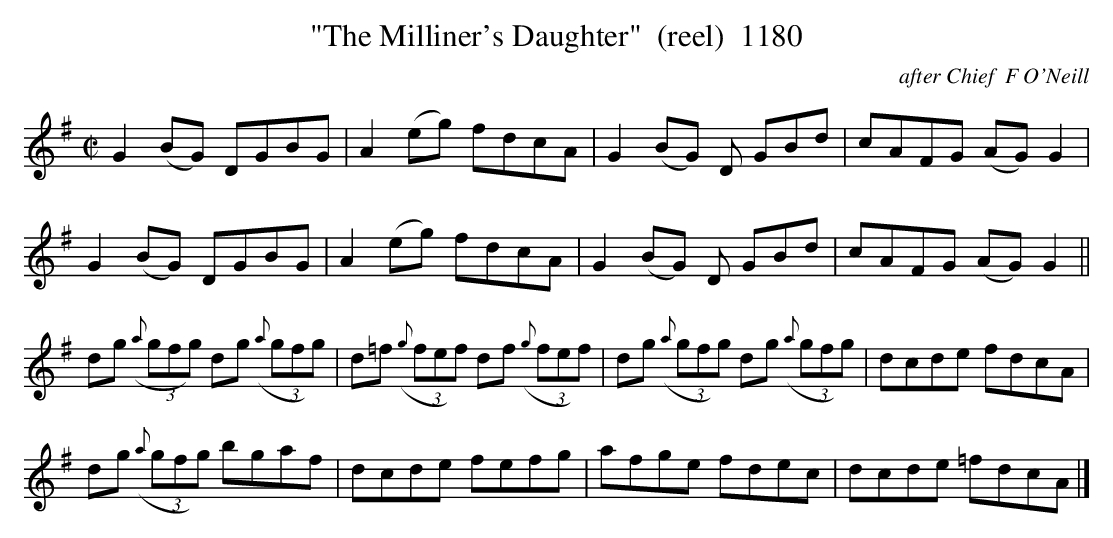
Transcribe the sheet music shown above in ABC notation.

X:1
T:"The Milliner's Daughter"  (reel)  1180
C:after Chief  F O'Neill
BRENNAN July 2003 (HTTP://WWW.SOSYOURMOM.COM)
M:C|
L:1/8
K:G
G2(BG) DGBG|A2(eg) fdcA|G2(BG) D GBd|cAFG (AG) G2|
G2(BG) DGBG|A2(eg) fdcA|G2(BG) D GBd|cAFG (AG) G2||
dg (3({a}gfg) dg (3({a}gfg)|d=f (3({g}fef) df (3({g}fef)|dg (3({a}gfg) dg (3({a}gfg)|dcde fdcA|
dg (3({a}gfg) bgaf|dcde fefg|afge fdec|dcde =fdcA|]
